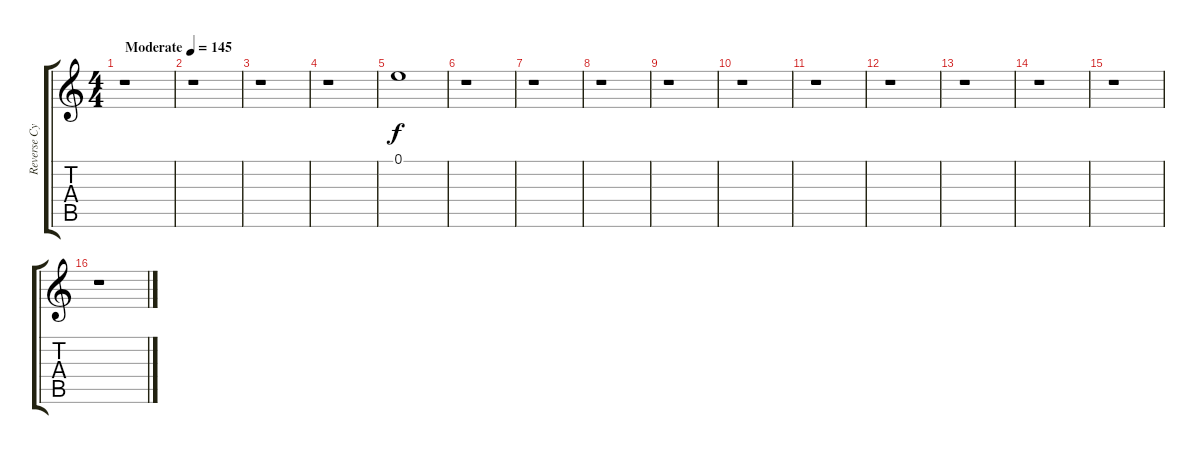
\track ("Reverse Cymbal" "Reverse Cy") {instrument overdrivenguitar}
\staff {score tabs}
\tuning (E4 B3 G3 D3 A2 E2) {hide}
\ts (4 4)
\tempo (145 "Moderate")
\clef g2
\ks c
r.1{dy f instrument overdrivenguitar} |
r.1 |
r.1 |
r.1 |
0.1.1 |
r.1 |
r.1 |
r.1 |
r.1 |
r.1 |
r.1 |
r.1 |
r.1 |
r.1 |
r.1 |
r.1
